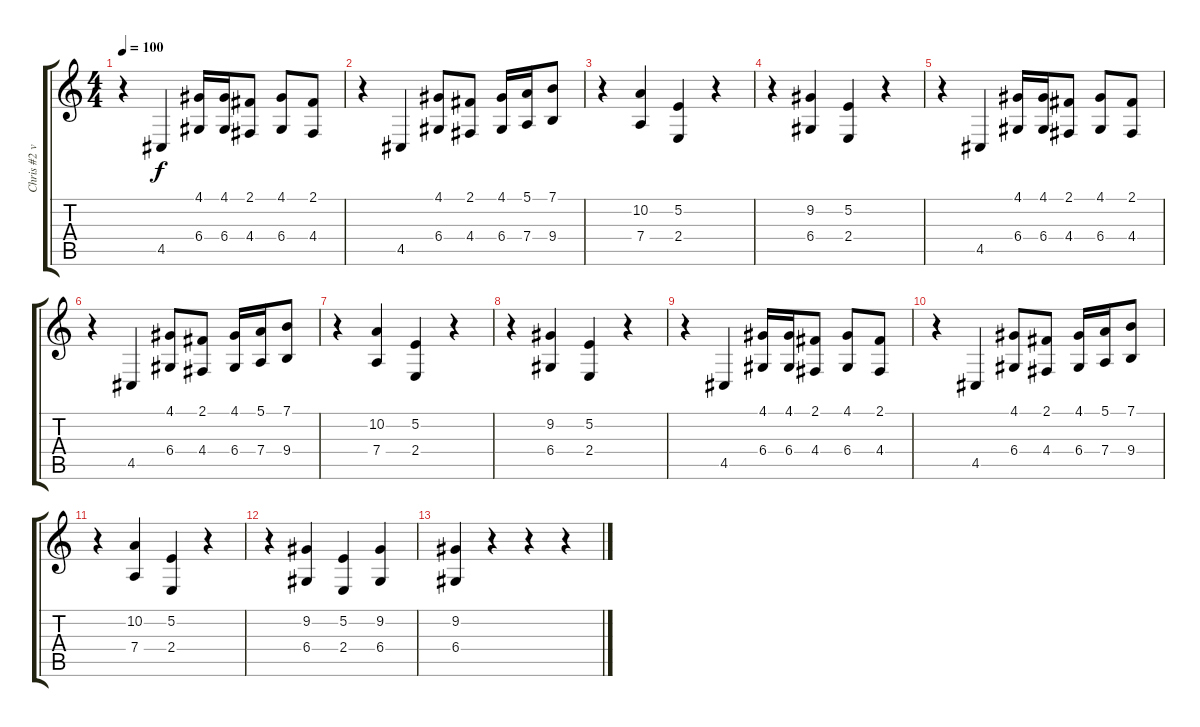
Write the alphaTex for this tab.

\track ("Chris #2 vocals" "Chris #2 v") {instrument synthbrass2}
\staff {score tabs}
\tuning (E4 B3 G3 D3 A2 E2) {hide}
\ts (4 4)
\tempo 100
\clef g2
\ks c
r.4{dy f} 4.5.4 (4.1 6.4).16 (4.1 6.4).16 (2.1 4.4).8 (4.1 6.4).8 (2.1 4.4).8 |
r.4 4.5.4 (4.1 6.4).8 (2.1 4.4).8 (4.1 6.4).16 (5.1 7.4).16 (7.1 9.4).8 |
r.4 (10.2 7.4).4 (5.2 2.4).4 r.4 |
r.4 (9.2 6.4).4 (5.2 2.4).4 r.4 |
r.4 4.5.4 (4.1 6.4).16 (4.1 6.4).16 (2.1 4.4).8 (4.1 6.4).8 (2.1 4.4).8 |
r.4 4.5.4 (4.1 6.4).8 (2.1 4.4).8 (4.1 6.4).16 (5.1 7.4).16 (7.1 9.4).8 |
r.4 (10.2 7.4).4 (5.2 2.4).4 r.4 |
r.4 (9.2 6.4).4 (5.2 2.4).4 r.4 |
r.4 4.5.4 (4.1 6.4).16 (4.1 6.4).16 (2.1 4.4).8 (4.1 6.4).8 (2.1 4.4).8 |
r.4 4.5.4 (4.1 6.4).8 (2.1 4.4).8 (4.1 6.4).16 (5.1 7.4).16 (7.1 9.4).8 |
r.4 (10.2 7.4).4 (5.2 2.4).4 r.4 |
r.4 (9.2 6.4).4 (5.2 2.4).4 (9.2 6.4).4 |
(9.2 6.4).4 r.4 r.4 r.4
